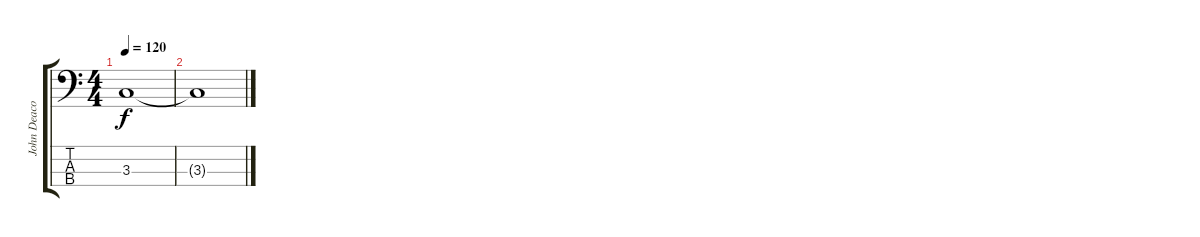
\track ("John Deacon / Bass" "John Deaco") {instrument electricbassfinger}
\staff {score tabs}
\tuning (G2 D2 A1 E1) {hide}
\ts (4 4)
\tempo 120
\clef f4
\ks c
3.3{t}.1{dy f} |
3.3{t}.1
